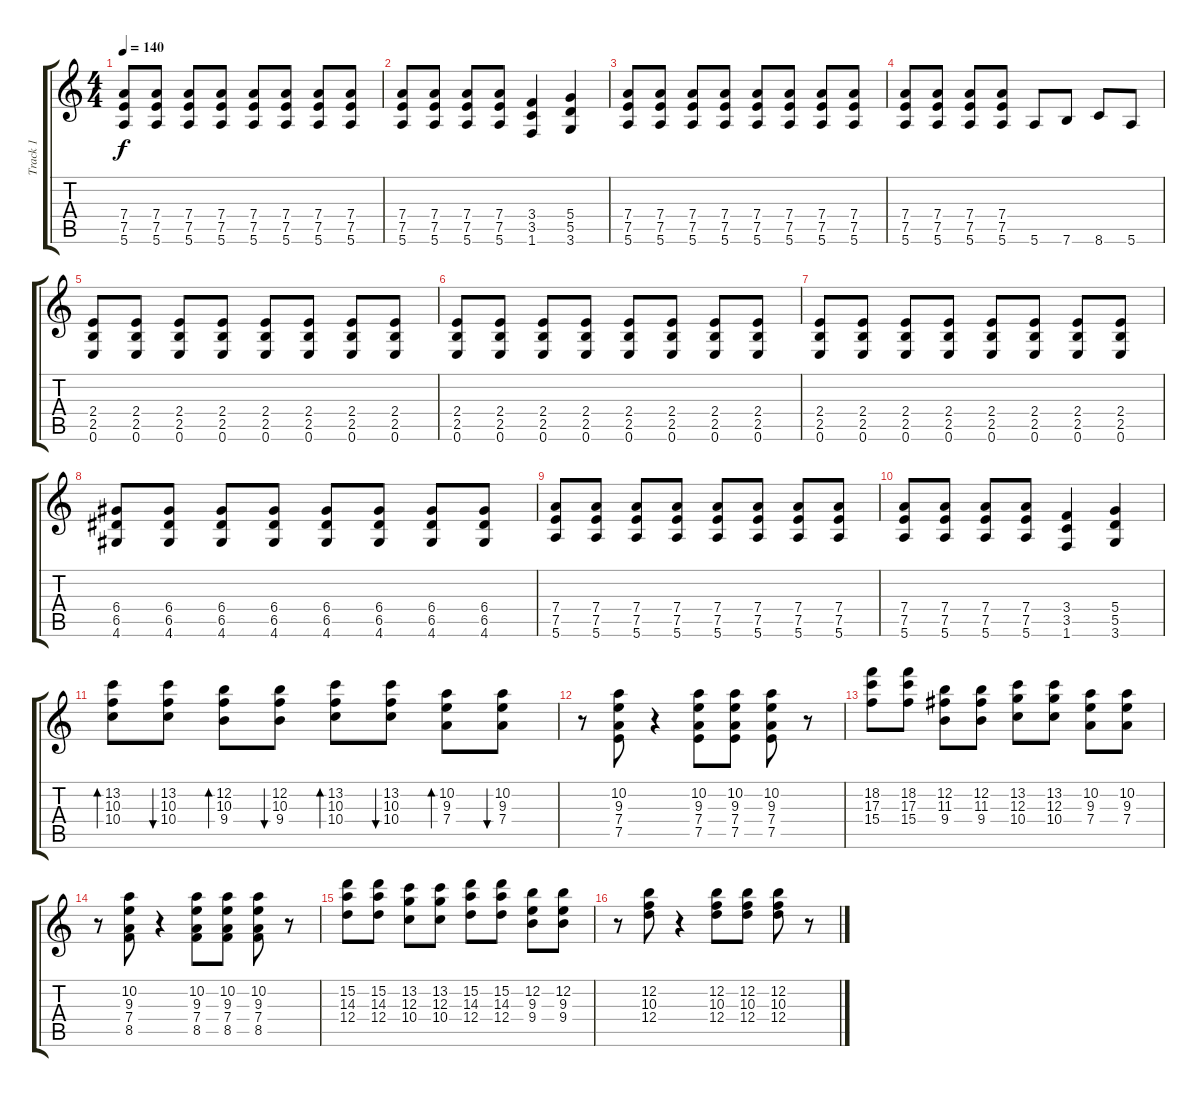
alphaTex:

\track ("Track 1" "Track 1") {instrument overdrivenguitar}
\staff {score tabs}
\tuning (E4 B3 G3 D3 A2 E2) {hide}
\ts (4 4)
\tempo 140
\clef g2
\ks c
(7.4 7.5 5.6).8{dy f} (7.4 7.5 5.6).8 (7.4 7.5 5.6).8 (7.4 7.5 5.6).8 (7.4 7.5 5.6).8 (7.4 7.5 5.6).8 (7.4 7.5 5.6).8 (7.4 7.5 5.6).8 |
(7.4 7.5 5.6).8 (7.4 7.5 5.6).8 (7.4 7.5 5.6).8 (7.4 7.5 5.6).8 (3.4 3.5 1.6).4 (5.4 5.5 3.6).4 |
(7.4 7.5 5.6).8 (7.4 7.5 5.6).8 (7.4 7.5 5.6).8 (7.4 7.5 5.6).8 (7.4 7.5 5.6).8 (7.4 7.5 5.6).8 (7.4 7.5 5.6).8 (7.4 7.5 5.6).8 |
(7.4 7.5 5.6).8 (7.4 7.5 5.6).8 (7.4 7.5 5.6).8 (7.4 7.5 5.6).8 5.6.8 7.6.8 8.6.8 5.6.8 |
(2.4 2.5 0.6).8 (2.4 2.5 0.6).8 (2.4 2.5 0.6).8 (2.4 2.5 0.6).8 (2.4 2.5 0.6).8 (2.4 2.5 0.6).8 (2.4 2.5 0.6).8 (2.4 2.5 0.6).8 |
(2.4 2.5 0.6).8 (2.4 2.5 0.6).8 (2.4 2.5 0.6).8 (2.4 2.5 0.6).8 (2.4 2.5 0.6).8 (2.4 2.5 0.6).8 (2.4 2.5 0.6).8 (2.4 2.5 0.6).8 |
(2.4 2.5 0.6).8 (2.4 2.5 0.6).8 (2.4 2.5 0.6).8 (2.4 2.5 0.6).8 (2.4 2.5 0.6).8 (2.4 2.5 0.6).8 (2.4 2.5 0.6).8 (2.4 2.5 0.6).8 |
(6.4 6.5 4.6).8 (6.4 6.5 4.6).8 (6.4 6.5 4.6).8 (6.4 6.5 4.6).8 (6.4 6.5 4.6).8 (6.4 6.5 4.6).8 (6.4 6.5 4.6).8 (6.4 6.5 4.6).8 |
(7.4 7.5 5.6).8 (7.4 7.5 5.6).8 (7.4 7.5 5.6).8 (7.4 7.5 5.6).8 (7.4 7.5 5.6).8 (7.4 7.5 5.6).8 (7.4 7.5 5.6).8 (7.4 7.5 5.6).8 |
(7.4 7.5 5.6).8 (7.4 7.5 5.6).8 (7.4 7.5 5.6).8 (7.4 7.5 5.6).8 (3.4 3.5 1.6).4 (5.4 5.5 3.6).4 |
(13.2 10.3 10.4).8{bd 60} (13.2 10.3 10.4).8{bu 60} (12.2 10.3 9.4).8{bd 60} (12.2 10.3 9.4).8{bu 60} (13.2 10.3 10.4).8{bd 60} (13.2 10.3 10.4).8{bu 60} (10.2 9.3 7.4).8{bd 60} (10.2 9.3 7.4).8{bu 60} |
r.8 (10.2 9.3 7.4 7.5).8 r.4 (10.2 9.3 7.4 7.5).8 (10.2 9.3 7.4 7.5).8 (10.2 9.3 7.4 7.5).8 r.8 |
(18.2 17.3 15.4).8 (18.2 17.3 15.4).8 (12.2 11.3 9.4).8 (12.2 11.3 9.4).8 (13.2 12.3 10.4).8 (13.2 12.3 10.4).8 (10.2 9.3 7.4).8 (10.2 9.3 7.4).8 |
r.8 (10.2 9.3 7.4 8.5).8 r.4 (10.2 9.3 7.4 8.5).8 (10.2 9.3 7.4 8.5).8 (10.2 9.3 7.4 8.5).8 r.8 |
(15.2 14.3 12.4).8 (15.2 14.3 12.4).8 (13.2 12.3 10.4).8 (13.2 12.3 10.4).8 (15.2 14.3 12.4).8 (15.2 14.3 12.4).8 (12.2 9.3 9.4).8 (12.2 9.3 9.4).8 |
r.8 (12.2 10.3 12.4).8 r.4 (12.2 10.3 12.4).8 (12.2 10.3 12.4).8 (12.2 10.3 12.4).8 r.8
